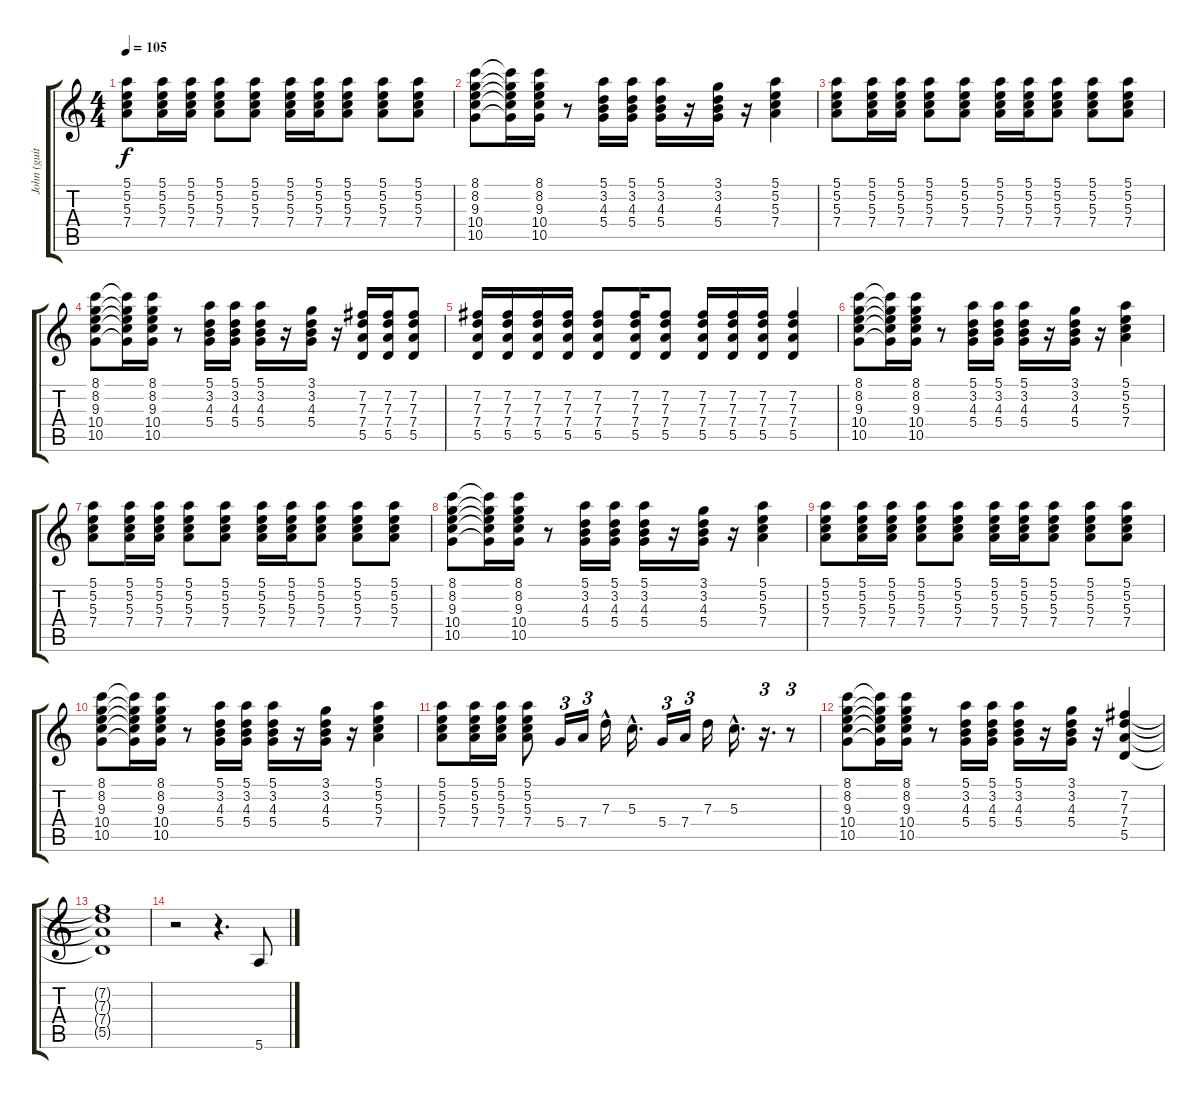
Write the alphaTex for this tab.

\track ("John (guitar)" "John (guit") {instrument overdrivenguitar}
\staff {score tabs}
\tuning (E4 B3 G3 D3 A2 E2) {hide}
\ts (4 4)
\tempo 105
\clef g2
\ks c
(5.1 5.2 5.3 7.4).8{dy f} (5.1 5.2 5.3 7.4).16 (5.1 5.2 5.3 7.4).16 (5.1 5.2 5.3 7.4).8 (5.1 5.2 5.3 7.4).8 (5.1 5.2 5.3 7.4).16 (5.1 5.2 5.3 7.4).16 (5.1 5.2 5.3 7.4).8 (5.1 5.2 5.3 7.4).8 (5.1 5.2 5.3 7.4).8 |
(8.1 8.2 9.3 10.4 10.5).8 (8.1{t} 8.2{t} 9.3{t} 10.4{t} 10.5{t}).16 (8.1 8.2 9.3 10.4 10.5).16 r.8 (5.1 3.2 4.3 5.4).16 (5.1 3.2 4.3 5.4).16 (5.1 3.2 4.3 5.4).16 r.16 (3.1 3.2 4.3 5.4).16 r.16 (5.1 5.2 5.3 7.4).4 |
(5.1 5.2 5.3 7.4).8 (5.1 5.2 5.3 7.4).16 (5.1 5.2 5.3 7.4).16 (5.1 5.2 5.3 7.4).8 (5.1 5.2 5.3 7.4).8 (5.1 5.2 5.3 7.4).16 (5.1 5.2 5.3 7.4).16 (5.1 5.2 5.3 7.4).8 (5.1 5.2 5.3 7.4).8 (5.1 5.2 5.3 7.4).8 |
(8.1 8.2 9.3 10.4 10.5).8 (8.1{t} 8.2{t} 9.3{t} 10.4{t} 10.5{t}).16 (8.1 8.2 9.3 10.4 10.5).16 r.8 (5.1 3.2 4.3 5.4).16 (5.1 3.2 4.3 5.4).16 (5.1 3.2 4.3 5.4).16 r.16 (3.1 3.2 4.3 5.4).16 r.16 (7.2 7.3 7.4 5.5).16 (7.2 7.3 7.4 5.5).16 (7.2 7.3 7.4 5.5).8 |
(7.2 7.3 7.4 5.5).16 (7.2 7.3 7.4 5.5).16 (7.2 7.3 7.4 5.5).16 (7.2 7.3 7.4 5.5).16 (7.2 7.3 7.4 5.5).8 (7.2 7.3 7.4 5.5).16 (7.2 7.3 7.4 5.5).8 (7.2 7.3 7.4 5.5).16 (7.2 7.3 7.4 5.5).16 (7.2 7.3 7.4 5.5).16 (7.2 7.3 7.4 5.5).4 |
(8.1 8.2 9.3 10.4 10.5).8 (8.1{t} 8.2{t} 9.3{t} 10.4{t} 10.5{t}).16 (8.1 8.2 9.3 10.4 10.5).16 r.8 (5.1 3.2 4.3 5.4).16 (5.1 3.2 4.3 5.4).16 (5.1 3.2 4.3 5.4).16 r.16 (3.1 3.2 4.3 5.4).16 r.16 (5.1 5.2 5.3 7.4).4 |
(5.1 5.2 5.3 7.4).8 (5.1 5.2 5.3 7.4).16 (5.1 5.2 5.3 7.4).16 (5.1 5.2 5.3 7.4).8 (5.1 5.2 5.3 7.4).8 (5.1 5.2 5.3 7.4).16 (5.1 5.2 5.3 7.4).16 (5.1 5.2 5.3 7.4).8 (5.1 5.2 5.3 7.4).8 (5.1 5.2 5.3 7.4).8 |
(8.1 8.2 9.3 10.4 10.5).8 (8.1{t} 8.2{t} 9.3{t} 10.4{t} 10.5{t}).16 (8.1 8.2 9.3 10.4 10.5).16 r.8 (5.1 3.2 4.3 5.4).16 (5.1 3.2 4.3 5.4).16 (5.1 3.2 4.3 5.4).16 r.16 (3.1 3.2 4.3 5.4).16 r.16 (5.1 5.2 5.3 7.4).4 |
(5.1 5.2 5.3 7.4).8 (5.1 5.2 5.3 7.4).16 (5.1 5.2 5.3 7.4).16 (5.1 5.2 5.3 7.4).8 (5.1 5.2 5.3 7.4).8 (5.1 5.2 5.3 7.4).16 (5.1 5.2 5.3 7.4).16 (5.1 5.2 5.3 7.4).8 (5.1 5.2 5.3 7.4).8 (5.1 5.2 5.3 7.4).8 |
(8.1 8.2 9.3 10.4 10.5).8 (8.1{t} 8.2{t} 9.3{t} 10.4{t} 10.5{t}).16 (8.1 8.2 9.3 10.4 10.5).16 r.8 (5.1 3.2 4.3 5.4).16 (5.1 3.2 4.3 5.4).16 (5.1 3.2 4.3 5.4).16 r.16 (3.1 3.2 4.3 5.4).16 r.16 (5.1 5.2 5.3 7.4).4 |
(5.1 5.2 5.3 7.4).8 (5.1 5.2 5.3 7.4).16 (5.1 5.2 5.3 7.4).16 (5.1 5.2 5.3 7.4).8 5.4.16{tu (3 2)} 7.4.16{tu (3 2)} 7.3{hac}.16 5.3{hac}.16{d} 5.4.16{tu (3 2)} 7.4.16{tu (3 2)} 7.3.16 5.3{hac}.16{d} r.16{d tu (3 2)} r.8{tu (3 2)} |
(8.1 8.2 9.3 10.4 10.5).8 (8.1{t} 8.2{t} 9.3{t} 10.4{t} 10.5{t}).16 (8.1 8.2 9.3 10.4 10.5).16 r.8 (5.1 3.2 4.3 5.4).16 (5.1 3.2 4.3 5.4).16 (5.1 3.2 4.3 5.4).16 r.16 (3.1 3.2 4.3 5.4).16 r.16 (7.2 7.3 7.4 5.5).4 |
(7.2{t} 7.3{t} 7.4{t} 5.5{t}).1 |
r.2 r.4{d} 5.6.8
